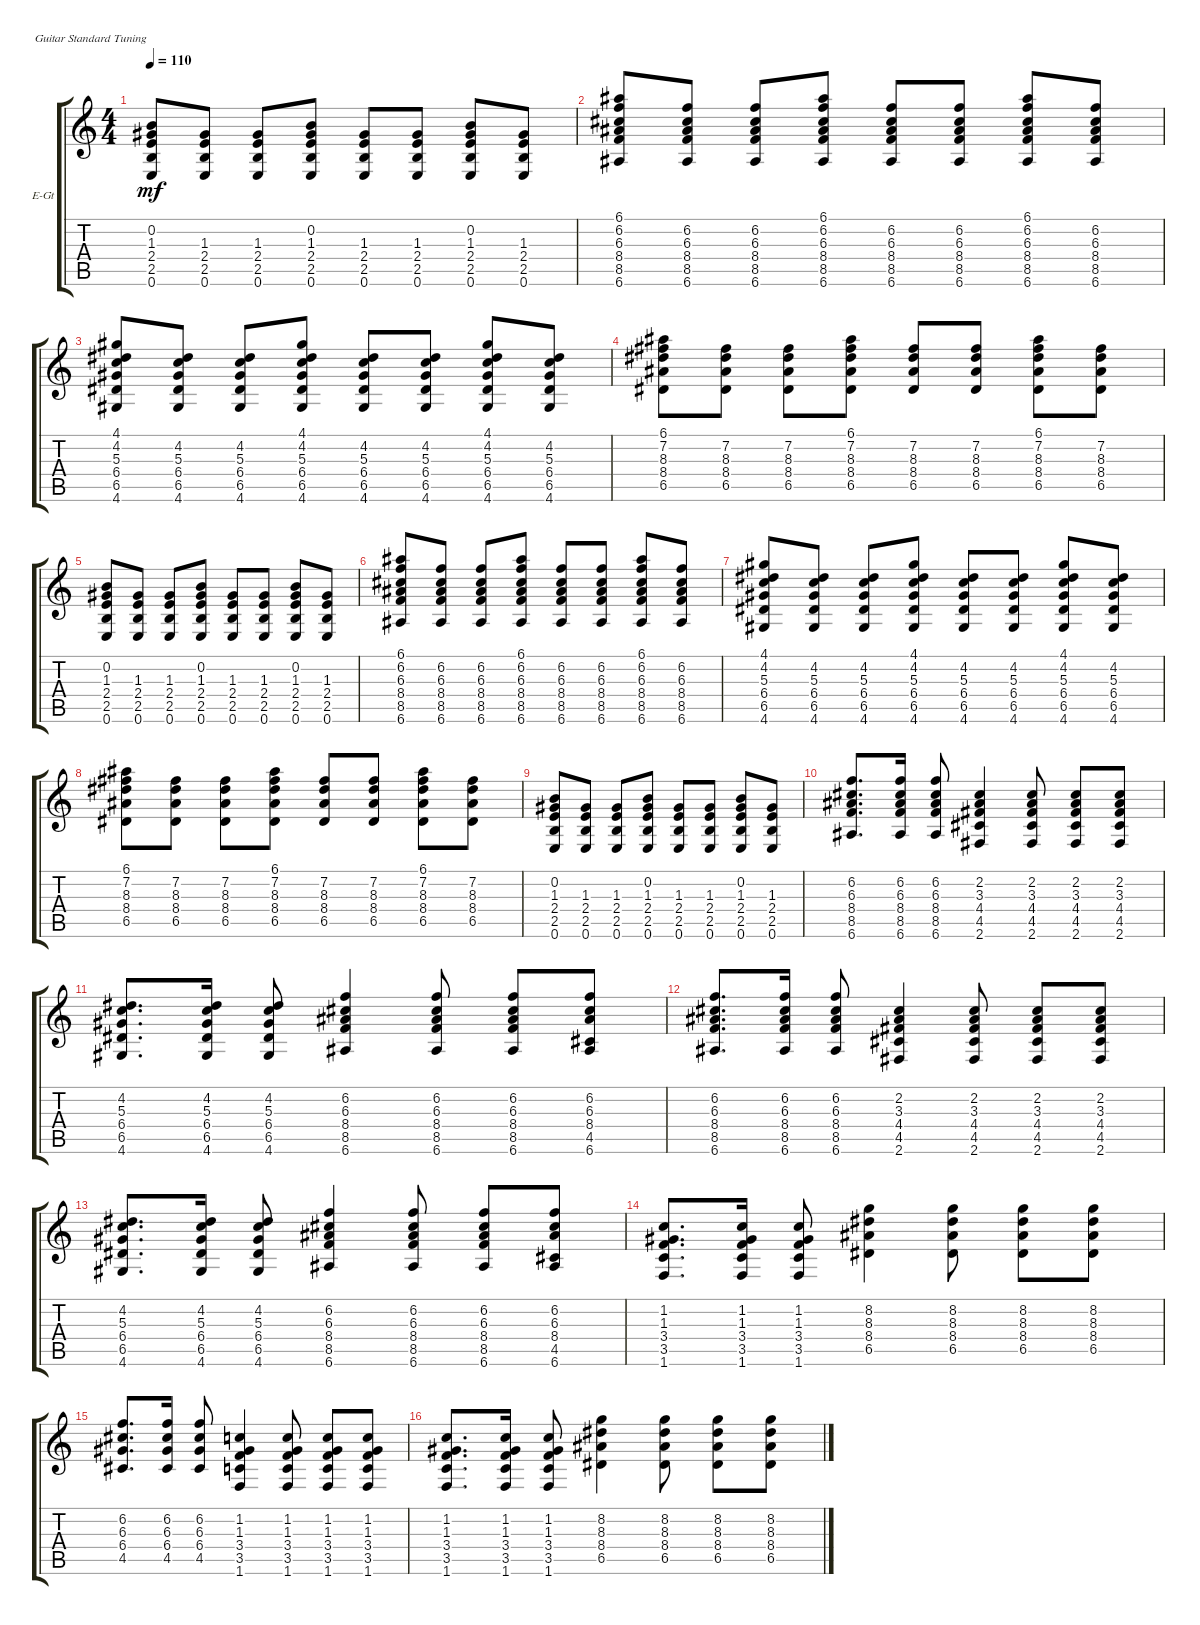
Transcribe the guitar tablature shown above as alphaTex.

\defaultSystemsLayout 4
\bracketExtendMode groupsimilarinstruments
\firstSystemTrackNameOrientation horizontal
\otherSystemsTrackNameOrientation horizontal
\track ("Electric Guitar" "E-Gt") {instrument distortionguitar}
\staff {score tabs}
\tuning (E4 B3 G3 D3 A2 E2)
\ts (4 4)
\tempo 110
\clef g2
\ks c
(0.6 2.5 2.4 1.3 0.2).8{dy mf} (0.6 2.5 2.4 1.3).8 (0.6 2.5 2.4 1.3).8 (0.6 2.5 2.4 1.3 0.2).8 (0.6 2.5 2.4 1.3).8 (0.6 2.5 2.4 1.3).8 (0.6 2.5 2.4 1.3 0.2).8 (0.6 2.5 2.4 1.3).8 |
(6.2 6.3 8.4 8.5 6.6 6.1).8 (6.2 6.3 8.4 8.5 6.6).8 (6.3 8.4 8.5 6.6 6.2).8 (6.2 6.3 8.4 8.5 6.6 6.1).8 (6.2 6.3 8.4 8.5 6.6).8 (6.3 8.4 8.5 6.6 6.2).8 (6.2 6.3 8.4 8.5 6.6 6.1).8 (6.2 6.3 8.4 8.5 6.6).8 |
(4.6 6.5 6.4 5.3 4.2 4.1).8 (4.6 6.5 6.4 5.3 4.2).8 (4.6 6.5 6.4 5.3 4.2).8 (4.6 6.5 6.4 5.3 4.2 4.1).8 (4.6 6.5 6.4 5.3 4.2).8 (4.6 6.5 6.4 5.3 4.2).8 (4.6 6.5 6.4 5.3 4.2 4.1).8 (4.6 6.5 6.4 5.3 4.2).8 |
(7.2 8.3 8.4 6.5 6.1).8 (7.2 8.3 8.4 6.5).8 (7.2 8.3 8.4 6.5).8 (7.2 8.3 8.4 6.5 6.1).8 (7.2 8.3 8.4 6.5).8 (7.2 8.3 8.4 6.5).8 (7.2 8.3 8.4 6.5 6.1).8 (7.2 8.3 8.4 6.5).8 |
(0.6 2.5 2.4 1.3 0.2).8 (0.6 2.5 2.4 1.3).8 (0.6 2.5 2.4 1.3).8 (0.6 2.5 2.4 1.3 0.2).8 (0.6 2.5 2.4 1.3).8 (0.6 2.5 2.4 1.3).8 (0.6 2.5 2.4 1.3 0.2).8 (0.6 2.5 2.4 1.3).8 |
(6.2 6.3 8.4 8.5 6.6 6.1).8 (6.2 6.3 8.4 8.5 6.6).8 (6.3 8.4 8.5 6.6 6.2).8 (6.2 6.3 8.4 8.5 6.6 6.1).8 (6.2 6.3 8.4 8.5 6.6).8 (6.3 8.4 8.5 6.6 6.2).8 (6.2 6.3 8.4 8.5 6.6 6.1).8 (6.2 6.3 8.4 8.5 6.6).8 |
(4.6 6.5 6.4 5.3 4.2 4.1).8 (4.6 6.5 6.4 5.3 4.2).8 (4.6 6.5 6.4 5.3 4.2).8 (4.6 6.5 6.4 5.3 4.2 4.1).8 (4.6 6.5 6.4 5.3 4.2).8 (4.6 6.5 6.4 5.3 4.2).8 (4.6 6.5 6.4 5.3 4.2 4.1).8 (4.6 6.5 6.4 5.3 4.2).8 |
(7.2 8.3 8.4 6.5 6.1).8 (7.2 8.3 8.4 6.5).8 (7.2 8.3 8.4 6.5).8 (7.2 8.3 8.4 6.5 6.1).8 (7.2 8.3 8.4 6.5).8 (7.2 8.3 8.4 6.5).8 (7.2 8.3 8.4 6.5 6.1).8 (7.2 8.3 8.4 6.5).8 |
(0.6 2.5 2.4 1.3 0.2).8 (0.6 2.5 2.4 1.3).8 (0.6 2.5 2.4 1.3).8 (0.6 2.5 2.4 1.3 0.2).8 (0.6 2.5 2.4 1.3).8 (0.6 2.5 2.4 1.3).8 (0.6 2.5 2.4 1.3 0.2).8 (0.6 2.5 2.4 1.3).8 |
(6.6 8.5 8.4 6.3 6.2).8{d} (6.6 8.5 8.4 6.3 6.2).16 (6.2 6.3 8.4 8.5 6.6).8 (2.6 4.5 4.4 3.3 2.2).4 (2.2 3.3 4.4 4.5 2.6).8 (2.2 3.3 4.4 4.5 2.6).8 (2.2 3.3 4.4 4.5 2.6).8 |
(4.6 6.5 6.4 5.3 4.2).8{d} (4.6 6.5 6.4 5.3 4.2).16 (4.2 5.3 6.4 6.5 4.6).8 (6.6 8.5 8.4 6.3 6.2).4 (6.2 6.3 8.4 8.5 6.6).8 (6.2 6.3 8.4 8.5 6.6).8 (6.2 6.3 8.4 4.5 6.6).8 |
(6.6 8.5 8.4 6.3 6.2).8{d} (6.6 8.5 8.4 6.3 6.2).16 (6.2 6.3 8.4 8.5 6.6).8 (2.6 4.5 4.4 3.3 2.2).4 (2.2 3.3 4.4 4.5 2.6).8 (2.2 3.3 4.4 4.5 2.6).8 (2.2 3.3 4.4 4.5 2.6).8 |
(4.6 6.5 6.4 5.3 4.2).8{d} (4.6 6.5 6.4 5.3 4.2).16 (4.2 5.3 6.4 6.5 4.6).8 (6.6 8.5 8.4 6.3 6.2).4 (6.2 6.3 8.4 8.5 6.6).8 (6.2 6.3 8.4 8.5 6.6).8 (6.2 6.3 8.4 4.5 6.6).8 |
(1.6 3.5 3.4 1.3 1.2).8{d} (1.6 3.5 3.4 1.3 1.2).16 (1.2 1.3 3.4 3.5 1.6).8 (8.4 8.3 8.2 6.5).4 (8.3 8.4 6.5 8.2).8 (8.2 8.3 8.4 6.5).8 (8.2 8.3 8.4 6.5).8 |
(4.5 6.4 6.3 6.2).8{d} (6.4 6.3 6.2 4.5).16 (6.2 6.3 6.4 4.5).8 (1.6 3.5 3.4 1.3 1.2).4 (1.2 1.3 3.4 3.5 1.6).8 (1.2 1.3 3.4 3.5 1.6).8 (1.2 1.3 3.4 3.5 1.6).8 |
(1.6 3.5 3.4 1.3 1.2).8{d} (1.6 3.5 3.4 1.3 1.2).16 (1.2 1.3 3.4 3.5 1.6).8 (8.4 8.3 8.2 6.5).4 (8.3 8.4 6.5 8.2).8 (8.2 8.3 8.4 6.5).8 (8.2 8.3 8.4 6.5).8
